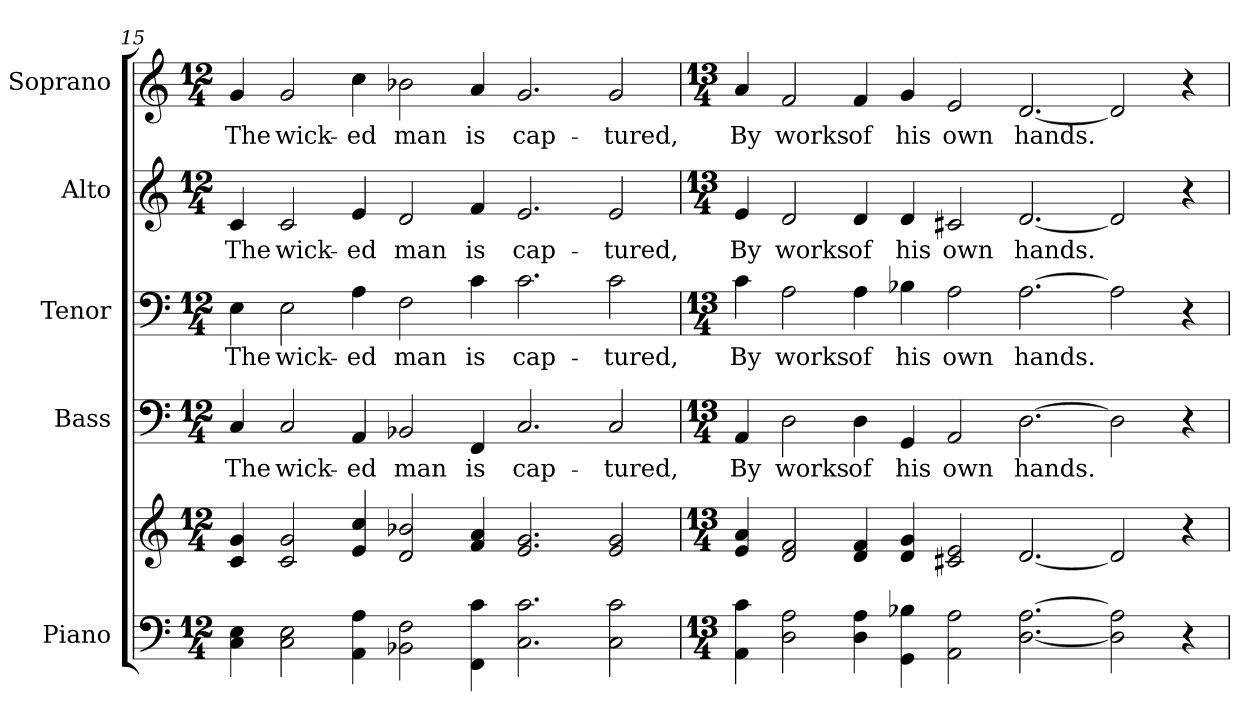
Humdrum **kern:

**kern	**kern	**kern	**text	**kern	**text	**kern	**text	**kern	**text
*part5	*part5	*part4	*part4	*part3	*part3	*part2	*part2	*part1	*part1
*staff6	*staff5	*staff4	*staff4	*staff3	*staff3	*staff2	*staff2	*staff1	*staff1
*I"Piano	*	*I"Bass	*	*I"Tenor	*	*I"Alto	*	*I"Soprano	*
*I'Pno.	*	*I'B.	*	*I'T.	*	*I'A.	*	*I'S.	*
!!LO:PB:g=z
*clefF4	*clefG2	*clefF4	*	*clefF4	*	*clefG2	*	*clefG2	*
*k[]	*k[]	*k[]	*	*k[]	*	*k[]	*	*k[]	*
*C:	*C:	*C:	*	*C:	*	*C:	*	*C:	*
*M12/4	*M12/4	*M12/4	*	*M12/4	*	*M12/4	*	*M12/4	*
=15	=15	=15	=15	=15	=15	=15	=15	=15	=15
!	!	!	!LO:LY:b:color=#000000	!	!	!	!	!	!
!	!	!	!	!	!LO:LY:b:color=#000000	!	!	!	!
!	!	!	!	!	!	!	!LO:LY:b:color=#000000	!	!
!	!	!	!	!	!	!	!	!	!LO:LY:b:color=#000000
4Ci\ 4Ei	4ci/ 4gi	4Ci/	The	4Ei\	The	4ci/	The	4gi/	The
!	!	!	!LO:LY:b:color=#000000	!	!	!	!	!	!
!	!	!	!	!	!LO:LY:b:color=#000000	!	!	!	!
!	!	!	!	!	!	!	!LO:LY:b:color=#000000	!	!
!	!	!	!	!	!	!	!	!	!LO:LY:b:color=#000000
2Ci\ 2Ei	2ci/ 2gi	2Ci/	wick-	2Ei\	wick-	2ci/	wick-	2gi/	wick-
!	!	!	!LO:LY:b:color=#000000	!	!	!	!	!	!
!	!	!	!	!	!LO:LY:b:color=#000000	!	!	!	!
!	!	!	!	!	!	!	!LO:LY:b:color=#000000	!	!
!	!	!	!	!	!	!	!	!	!LO:LY:b:color=#000000
4AAi\ 4Ai	4ei/ 4cci	4AAi/	-ed	4Ai\	-ed	4ei/	-ed	4cci\	-ed
!	!	!	!LO:LY:b:color=#000000	!	!	!	!	!	!
!	!	!	!	!	!LO:LY:b:color=#000000	!	!	!	!
!	!	!	!	!	!	!	!LO:LY:b:color=#000000	!	!
!	!	!	!	!	!	!	!	!	!LO:LY:b:color=#000000
2BB-Xi\ 2Fi	2di/ 2b-Xi	2BB-Xi/	man	2Fi\	man	2di/	man	2b-Xi\	man
!	!	!	!LO:LY:b:color=#000000	!	!	!	!	!	!
!	!	!	!	!	!LO:LY:b:color=#000000	!	!	!	!
!	!	!	!	!	!	!	!LO:LY:b:color=#000000	!	!
!	!	!	!	!	!	!	!	!	!LO:LY:b:color=#000000
4FFi\ 4ci	4fi/ 4ai	4FFi/	is	4ci\	is	4fi/	is	4ai/	is
!	!	!	!LO:LY:b:color=#000000	!	!	!	!	!	!
!	!	!	!	!	!LO:LY:b:color=#000000	!	!	!	!
!	!	!	!	!	!	!	!LO:LY:b:color=#000000	!	!
!	!	!	!	!	!	!	!	!	!LO:LY:b:color=#000000
2.Ci\ 2.ci	2.ei/ 2.gi	2.Ci/	cap-	2.ci\	cap-	2.ei/	cap-	2.gi/	cap-
!	!	!	!LO:LY:b:color=#000000	!	!	!	!	!	!
!	!	!	!	!	!LO:LY:b:color=#000000	!	!	!	!
!	!	!	!	!	!	!	!LO:LY:b:color=#000000	!	!
!	!	!	!	!	!	!	!	!	!LO:LY:b:color=#000000
2Ci\ 2ci	2ei/ 2gi	2Ci/	-tured,	2ci\	-tured,	2ei/	-tured,	2gi/	-tured,
=16	=16	=16	=16	=16	=16	=16	=16	=16	=16
*M13/4	*M13/4	*M13/4	*	*M13/4	*	*M13/4	*	*M13/4	*
!	!	!	!LO:LY:b:color=#000000	!	!	!	!	!	!
!	!	!	!	!	!LO:LY:b:color=#000000	!	!	!	!
!	!	!	!	!	!	!	!LO:LY:b:color=#000000	!	!
!	!	!	!	!	!	!	!	!	!LO:LY:b:color=#000000
4AAi\ 4ci	4ei/ 4ai	4AAi/	By	4ci\	By	4ei/	By	4ai/	By
!	!	!	!LO:LY:b:color=#000000	!	!	!	!	!	!
!	!	!	!	!	!LO:LY:b:color=#000000	!	!	!	!
!	!	!	!	!	!	!	!LO:LY:b:color=#000000	!	!
!	!	!	!	!	!	!	!	!	!LO:LY:b:color=#000000
2Di\ 2Ai	2di/ 2fi	2Di\	works	2Ai\	works	2di/	works	2fi/	works
!	!	!	!LO:LY:b:color=#000000	!	!	!	!	!	!
!	!	!	!	!	!LO:LY:b:color=#000000	!	!	!	!
!	!	!	!	!	!	!	!LO:LY:b:color=#000000	!	!
!	!	!	!	!	!	!	!	!	!LO:LY:b:color=#000000
4Di\ 4Ai	4di/ 4fi	4Di\	of	4Ai\	of	4di/	of	4fi/	of
!	!	!	!LO:LY:b:color=#000000	!	!	!	!	!	!
!	!	!	!	!	!LO:LY:b:color=#000000	!	!	!	!
!	!	!	!	!	!	!	!LO:LY:b:color=#000000	!	!
!	!	!	!	!	!	!	!	!	!LO:LY:b:color=#000000
4GGi\ 4B-Xi	4di/ 4gi	4GGi/	his	4B-Xi\	his	4di/	his	4gi/	his
!	!	!	!LO:LY:b:color=#000000	!	!	!	!	!	!
!	!	!	!	!	!LO:LY:b:color=#000000	!	!	!	!
!	!	!	!	!	!	!	!LO:LY:b:color=#000000	!	!
!	!	!	!	!	!	!	!	!	!LO:LY:b:color=#000000
2AAi\ 2Ai	2c#Xi/ 2ei	2AAi/	own	2Ai\	own	2c#Xi/	own	2ei/	own
!	!	!	!LO:LY:b:color=#000000	!	!	!	!	!	!
!	!	!	!	!	!LO:LY:b:color=#000000	!	!	!	!
!	!	!	!	!	!	!	!LO:LY:b:color=#000000	!	!
!	!	!	!	!	!	!	!	!	!LO:LY:b:color=#000000
[<2.Di\ [>2.Ai	[<2.di/	[>2.Di\	hands.	[>2.Ai\	hands.	[<2.di/	hands.	[<2.di/	hands.
2Di\] 2Ai]	2di/]	2Di\]	.	2Ai\]	.	2di/]	.	2di/]	.
4r	4r	4r	.	4r	.	4r	.	4r	.
=	=	=	=	=	=	=	=	=	=
*-	*-	*-	*-	*-	*-	*-	*-	*-	*-
